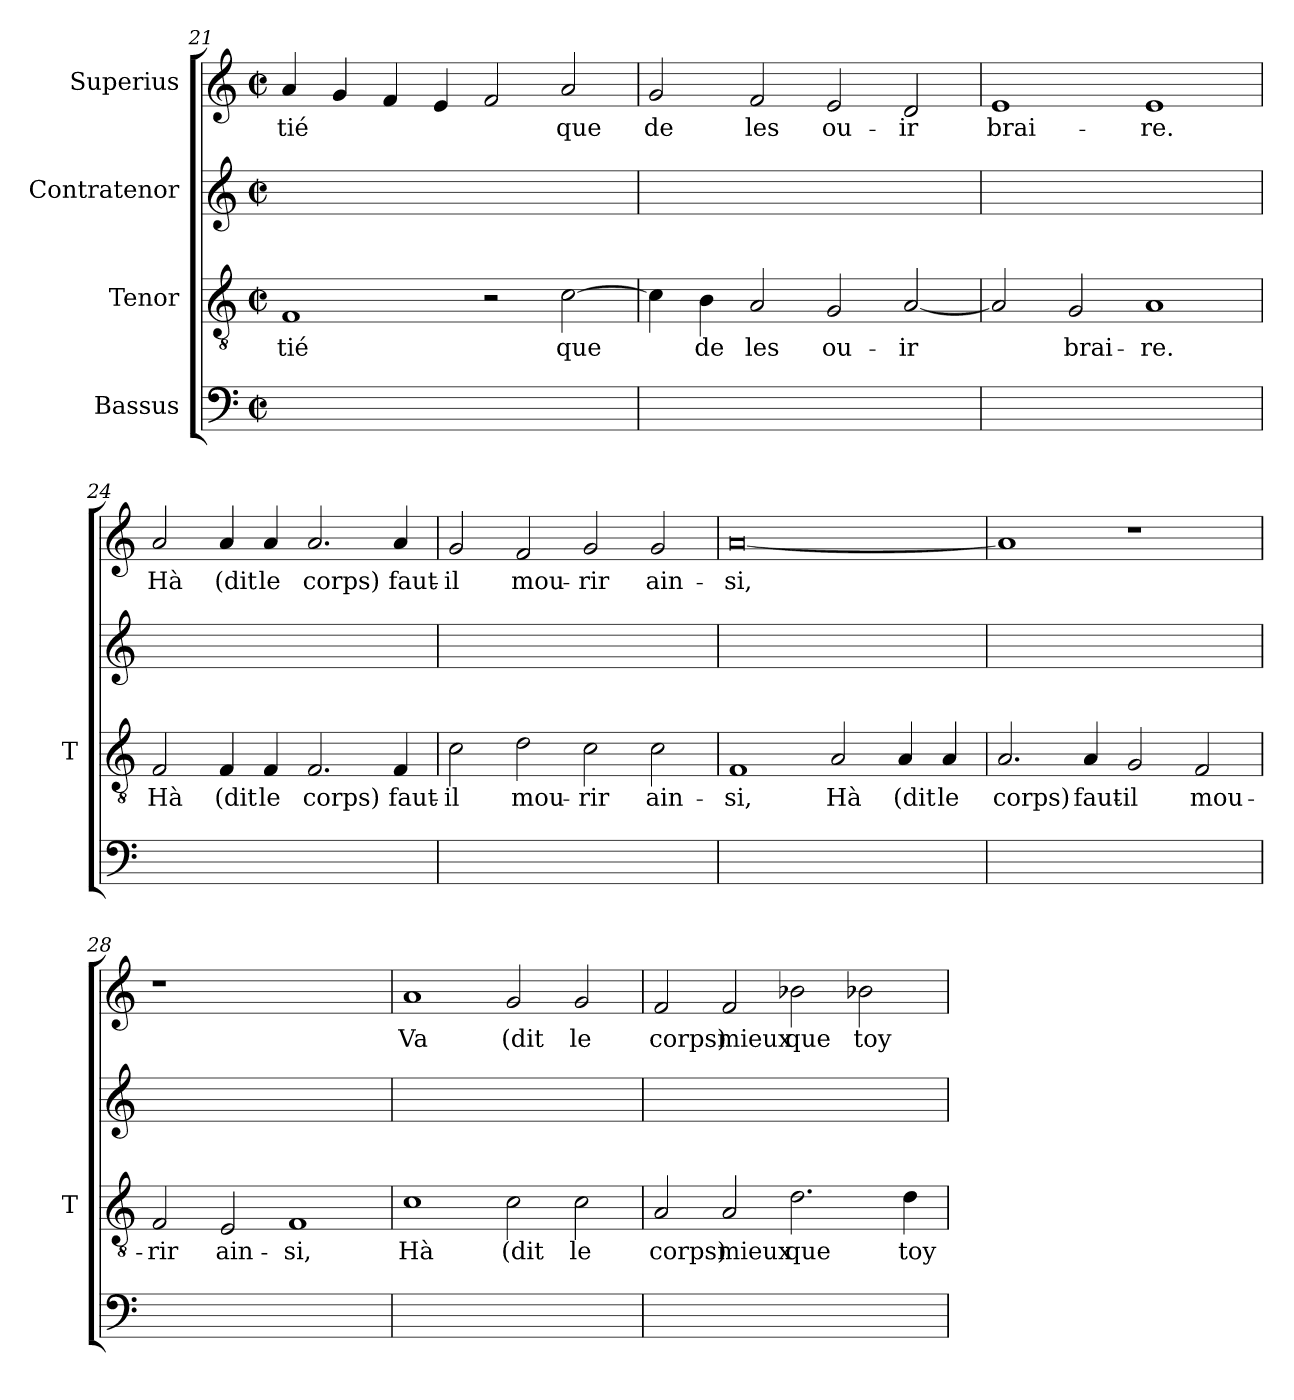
**kern	**kern	**text	**kern	**kern	**text
*part4	*part3	*part3	*part2	*part1	*part1
*staff4	*staff3	*staff3	*staff2	*staff1	*staff1
*I"Bassus	*I"Tenor	*	*I"Contratenor	*I"Superius	*
*	*I'T	*	*	*	*
!!LO:PB:g=z
*clefF4	*clefGv2	*	*clefG2	*clefG2	*
*k[]	*k[]	*	*k[]	*k[]	*
*C:	*C:	*	*C:	*C:	*
*M2/2	*M2/2	*	*M2/2	*M2/2	*
*met(c|)	*met(c|)	*	*met(c|)	*met(c|)	*
=21	=21	=21	=21	=21	=21
1ryy	1F	-tié	1ryy	4a	-tié
.	.	.	.	4g	.
.	.	.	.	4f	.
.	.	.	.	4e	.
1ryy	2r	.	1ryy	2f	.
.	[2c	-que	.	2a	-que
=22	=22	=22	=22	=22	=22
1ryy	4c]	.	1ryy	2g	-de
.	4B	-de	.	.	.
.	2A	-les	.	2f	-les
1ryy	2G	ou-	1ryy	2e	ou-
.	[2A	-ir	.	2d	-ir
=23	=23	=23	=23	=23	=23
1ryy	2A]	.	1ryy	1e	brai-
.	2G	brai-	.	.	.
1ryy	1A	-re.	1ryy	1e	-re.
=24	=24	=24	=24	=24	=24
1ryy	2F	-Hà	1ryy	2a	-Hà
.	4F	-(dit	.	4a	-(dit
.	4F	-le	.	4a	-le
1ryy	2.F	-corps)	1ryy	2.a	-corps)
.	4F	faut-	.	4a	faut-
=25	=25	=25	=25	=25	=25
1ryy	2c	-il	1ryy	2g	-il
.	2d	mou-	.	2f	mou-
1ryy	2c	-rir	1ryy	2g	-rir
.	2c	ain-	.	2g	ain-
!!LO:PB:g=z
=26	=26	=26	=26	=26	=26
1ryy	1F	-si,	1ryy	[0a	-si,
1ryy	2A	-Hà	1ryy	.	.
.	4A	-(dit	.	.	.
.	4A	-le	.	.	.
=27	=27	=27	=27	=27	=27
1ryy	2.A	-corps)	1ryy	1a]	.
.	4A	faut-	.	.	.
1ryy	2G	-il	1ryy	1r	.
.	2F	mou-	.	.	.
=28	=28	=28	=28	=28	=28
1ryy	2F	-rir	1ryy	1r	.
.	2E	ain-	.	.	.
1ryy	1F	-si,	1ryy	1ryy	.
=29	=29	=29	=29	=29	=29
1ryy	1c	-Hà	1ryy	1a	-Va
1ryy	2c	-(dit	1ryy	2g	-(dit
.	2c	-le	.	2g	-le
=30	=30	=30	=30	=30	=30
1ryy	2A	-corps)	1ryy	2f	-corps)
.	2A	-mieux	.	2f	-mieux
1ryy	2.d	-que	1ryy	2b-X	-que
.	.	.	.	2b-X	-toy
.	4d	-toy	.	.	.
=	=	=	=	=	=
*-	*-	*-	*-	*-	*-
